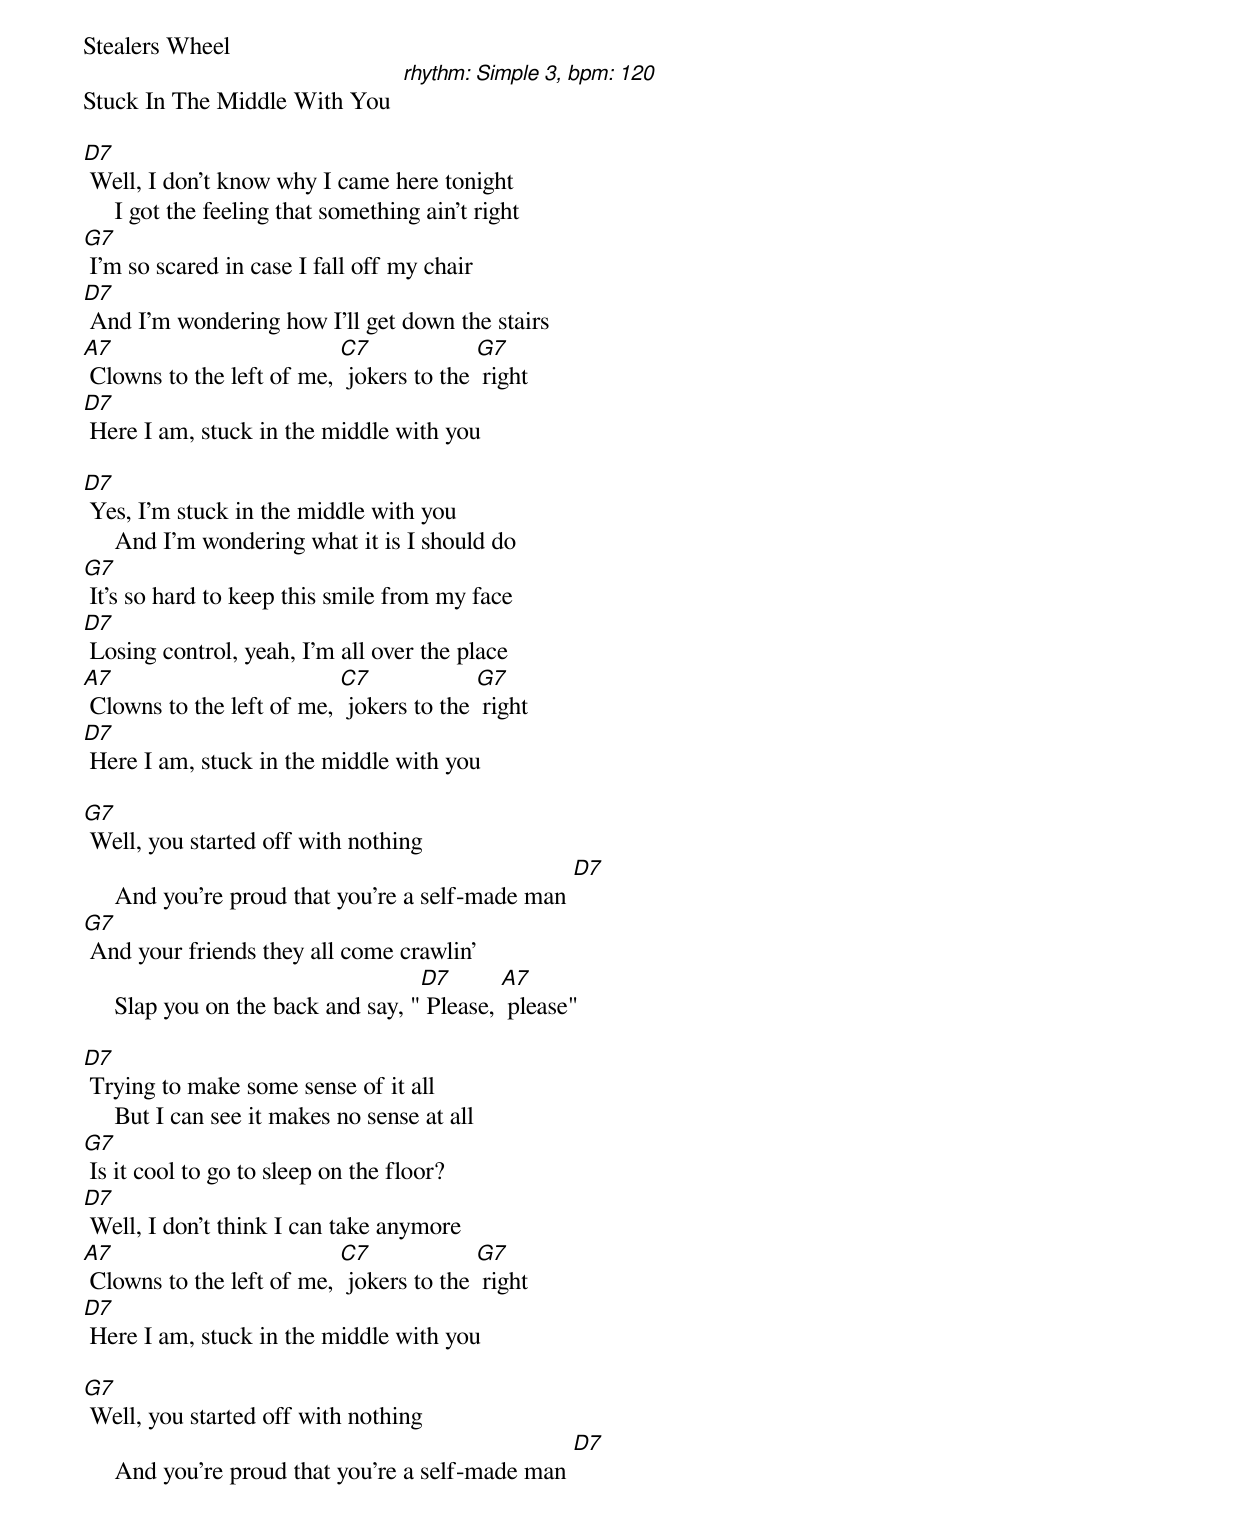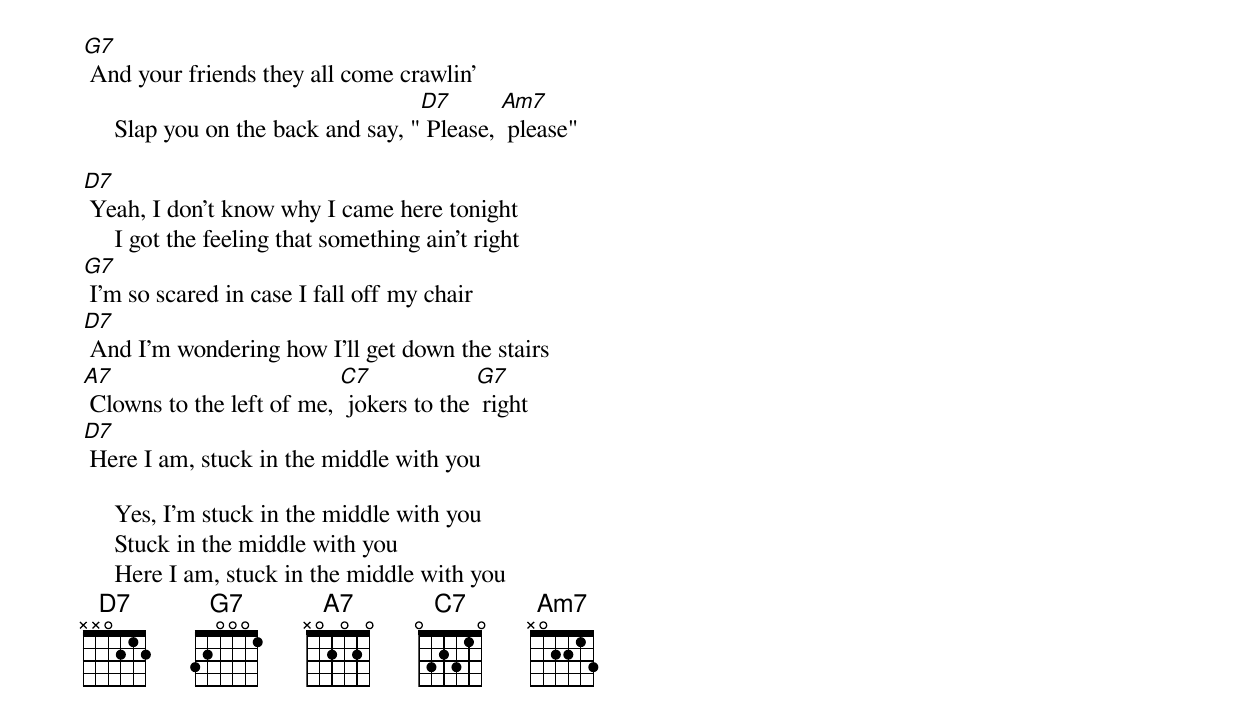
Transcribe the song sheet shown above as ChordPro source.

Stealers Wheel
Stuck In The Middle With You  [rhythm: Simple 3, bpm: 120]

[D7] Well, I don't know why I came here tonight
     I got the feeling that something ain't right
[G7] I'm so scared in case I fall off my chair
[D7] And I'm wondering how I'll get down the stairs
[A7] Clowns to the left of me, [C7] jokers to the [G7] right
[D7] Here I am, stuck in the middle with you

[D7] Yes, I'm stuck in the middle with you
     And I'm wondering what it is I should do
[G7] It's so hard to keep this smile from my face
[D7] Losing control, yeah, I'm all over the place
[A7] Clowns to the left of me, [C7] jokers to the [G7] right
[D7] Here I am, stuck in the middle with you

[G7] Well, you started off with nothing
     And you're proud that you're a self-made man [D7]
[G7] And your friends they all come crawlin'
     Slap you on the back and say, "[D7] Please, [A7] please"

[D7] Trying to make some sense of it all
     But I can see it makes no sense at all
[G7] Is it cool to go to sleep on the floor?
[D7] Well, I don't think I can take anymore
[A7] Clowns to the left of me, [C7] jokers to the [G7] right
[D7] Here I am, stuck in the middle with you

[G7] Well, you started off with nothing
     And you're proud that you're a self-made man [D7]
[G7] And your friends they all come crawlin'
     Slap you on the back and say, "[D7] Please, [Am7] please"

[D7] Yeah, I don't know why I came here tonight
     I got the feeling that something ain't right
[G7] I'm so scared in case I fall off my chair
[D7] And I'm wondering how I'll get down the stairs
[A7] Clowns to the left of me, [C7] jokers to the [G7] right
[D7] Here I am, stuck in the middle with you

     Yes, I'm stuck in the middle with you
     Stuck in the middle with you
     Here I am, stuck in the middle with you
